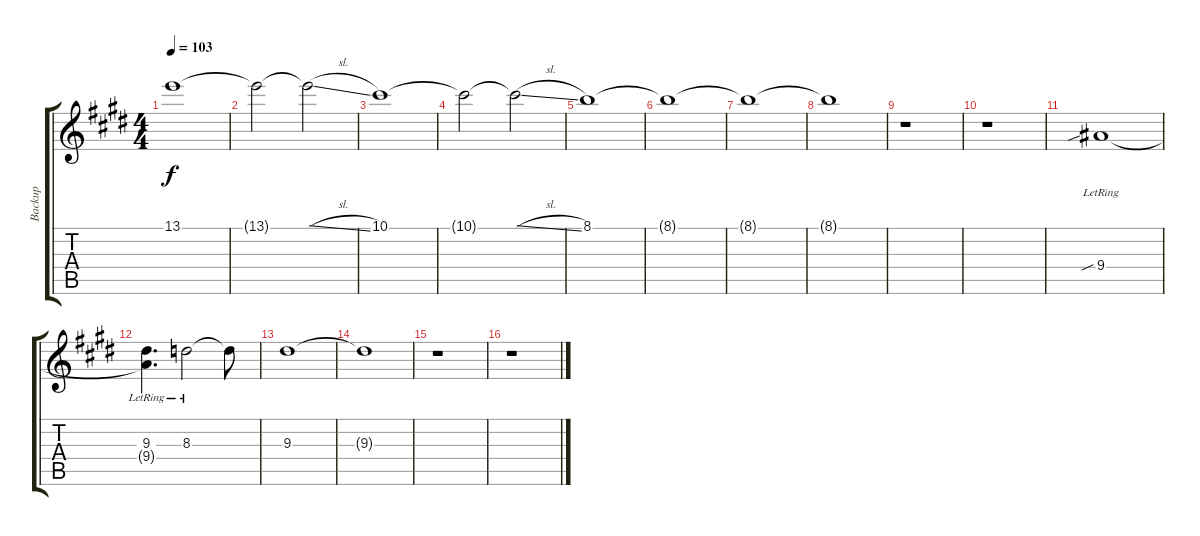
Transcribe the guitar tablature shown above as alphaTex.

\track ("Backup" "Backup") {instrument overdrivenguitar}
\staff {score tabs}
\tuning (Eb4 Bb3 Gb3 Db3 Ab2 Db2) {hide}
\ts (4 4)
\tempo 103
\clef g2
\ks e
13.1.1{dy f instrument overdrivenguitar} |
\ks c#minor
13.1{t}.2 13.1{sl t}.2 |
10.1.1 |
10.1{t}.2 10.1{sl t}.2 |
\ks e
8.1.1 |
\ks c#minor
8.1{t}.1 |
\ks e
8.1{t}.1 |
\ks c#minor
8.1{t}.1 |
\ks e
r.1 |
\ks c#minor
r.1 |
\ks e
9.4{sib lr}.1 |
\ks c#minor
(9.3{lr} 9.4{t}).4{d} 8.3{lr}.2 8.3{t}.8 |
\ks e
9.3.1 |
\ks c#minor
9.3{t}.1 |
\ks e
r.1 |
\ks c#minor
r.1
